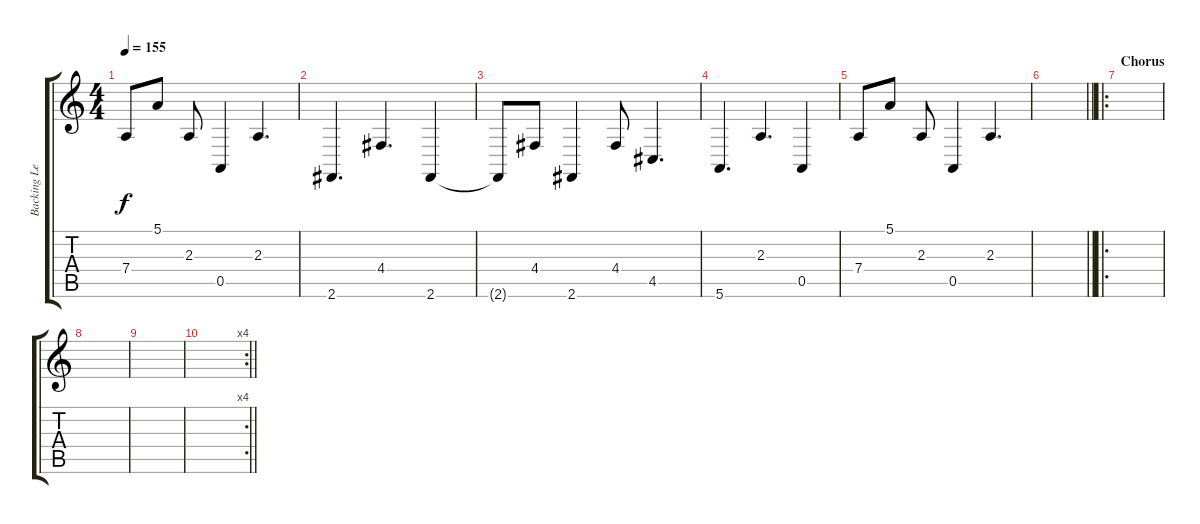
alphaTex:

\track ("Backing Lead" "Backing Le") {instrument lead1square}
\staff {score tabs}
\tuning (E4 B3 G3 D3 A2 E2) {hide}
\ts (4 4)
\tempo 155
\clef g2
\ks c
7.4.8{dy f} 5.1.8 2.3.8 0.5.4 2.3.4{d} |
2.6.4{d instrument lead2sawtooth} 4.4.4{d} 2.6.4 |
2.6{t}.8 4.4.8 2.6.4 4.4.8 4.5.4{d} |
5.6.4{d} 2.3.4{d} 0.5.4 |
7.4.8 5.1.8 2.3.8 0.5.4 2.3.4{d} |
\barLineRight lightlight
|
\ro
\section ("" "Chorus")
|
|
|
\rc 4
\barLineRight lightlight
